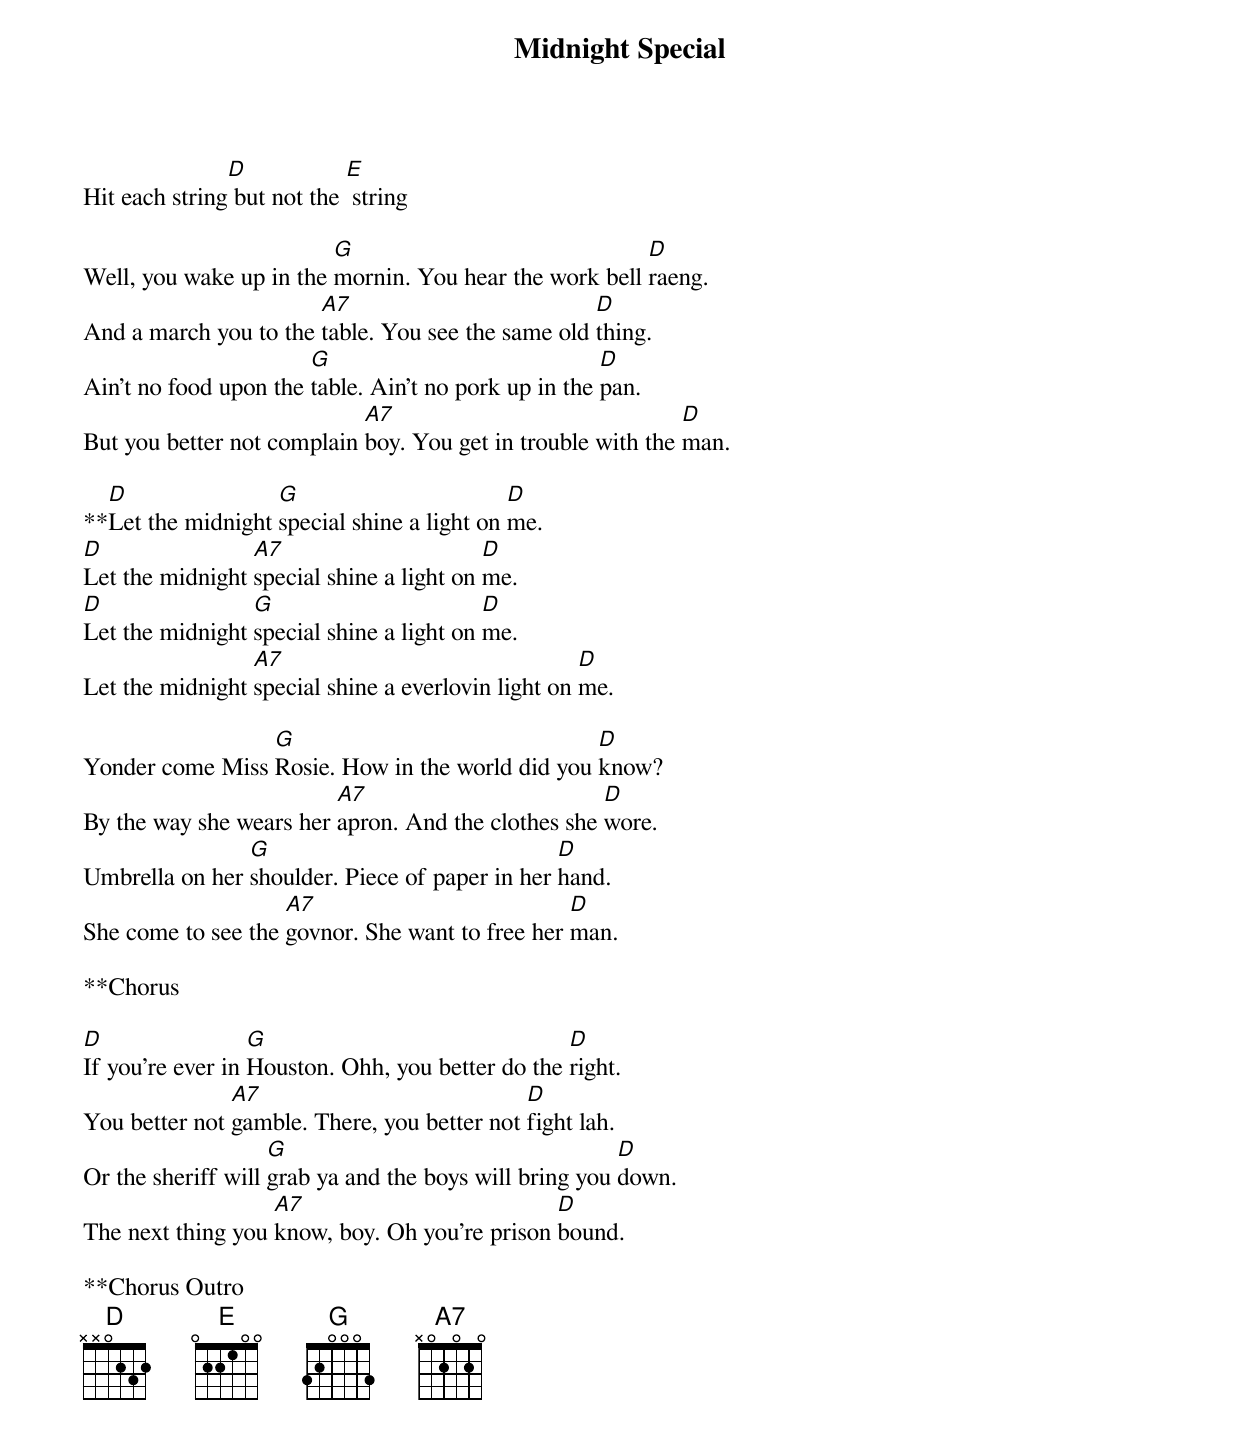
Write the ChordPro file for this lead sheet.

{title:Midnight Special}
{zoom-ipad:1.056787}
Hit each string[D] but not the [E] string

Well, you wake up in the [G]mornin. You hear the work bell [D]raeng.
And a march you to the [A7]table. You see the same old [D]thing.
Ain't no food upon the [G]table. Ain't no pork up in the [D]pan.
But you better not complain [A7]boy. You get in trouble with the [D]man.

**[D]Let the midnight [G]special shine a light on [D]me.
[D]Let the midnight [A7]special shine a light on [D]me.
[D]Let the midnight [G]special shine a light on [D]me.
Let the midnight [A7]special shine a everlovin light on [D]me.

Yonder come Miss [G]Rosie. How in the world did you [D]know?
By the way she wears her [A7]apron. And the clothes she [D]wore.
Umbrella on her [G]shoulder. Piece of paper in her [D]hand.
She come to see the [A7]govnor. She want to free her [D]man.

**Chorus

[D]If you're ever in [G]Houston. Ohh, you better do the [D]right.
You better not [A7]gamble. There, you better not [D]fight lah.
Or the sheriff will [G]grab ya and the boys will bring you [D]down.
The next thing you [A7]know, boy. Oh you're prison [D]bound.

**Chorus Outro
